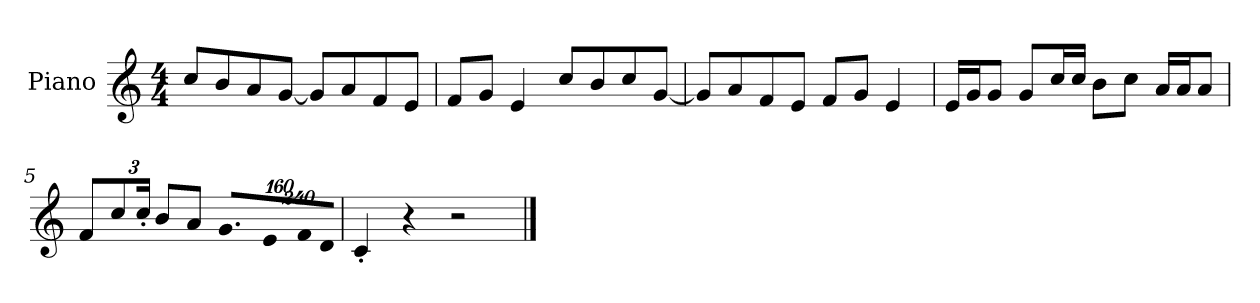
**kern
*part1
*staff1
*I"Piano
*I'P-no
*clefG2
*k[]
*M4/4
*MM90
=1
8cc/L
8b/
8a/
[8g/J
8g/L]
8a/
8f/
8e/J
=2
8f/L
8g/J
4e/
8cc/L
8b/
8cc/
[8g/J
=3
8g/L]
8a/
8f/
8e/J
8f/L
8g/J
4e/
=4
16e/LL
16g/J
8g/J
8g/L
16cc/L
16cc/JJ
8b\L
8cc\J
16a/LL
16a/J
8a/J
!!LO:LB:g=z
=5
8f/L
*Xbrackettup
12cc/
24cc'/Jk
8b/L
8a/J
!LO:N:vis=8.
640%137g/L
!LO:N:vis=8
960%137e/
!LO:N:vis=16
1920%137f/L
!LO:N:vis=16
1920%137d/JJ
=6
4c'/
4r
2r
==
*-
